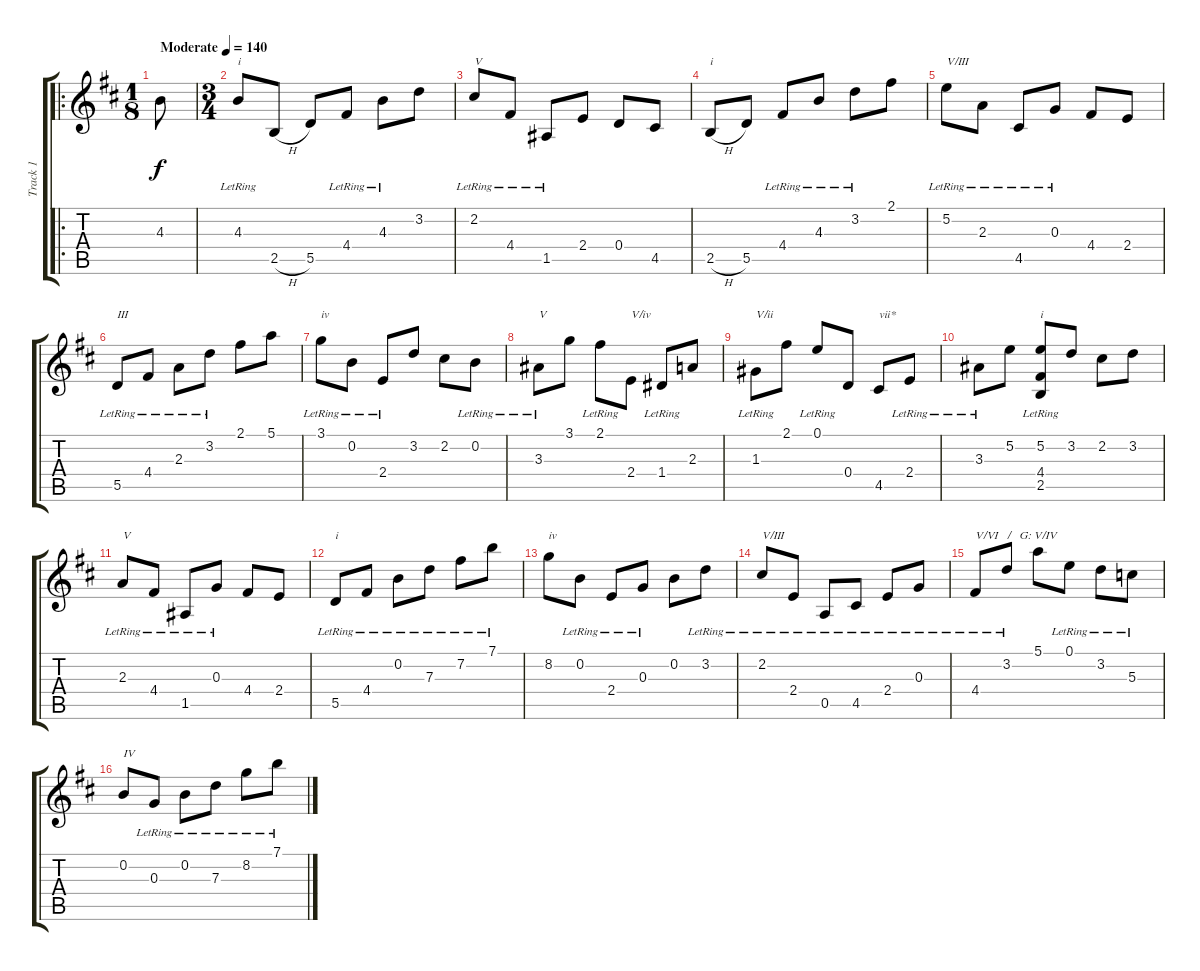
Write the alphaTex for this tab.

\track ("Track 1" "Track 1") {instrument acousticguitarnylon}
\staff {score tabs}
\tuning (E4 B3 G3 D3 A2 E2) {hide}
\ro
\ts (1 8)
\tempo (140 "Moderate")
\clef g2
\ks bminor
4.3.8{dy f instrument acousticguitarnylon} |
\ts (3 4)
4.3{lr}.8{txt "i"} 2.5{h}.8 5.5.8 4.4{lr}.8 4.3{lr}.8 3.2.8 |
2.2{lr}.8{txt "V"} 4.4{lr}.8 1.5{lr}.8 2.4.8 0.4.8 4.5.8 |
2.5{h}.8{txt "i"} 5.5.8 4.4{lr}.8 4.3{lr}.8 3.2{lr}.8 2.1.8 |
5.2{lr}.8{txt "V/III"} 2.3{lr}.8 4.5{lr}.8 0.3{lr}.8 4.4.8 2.4.8 |
5.5{lr}.8{txt "III"} 4.4{lr}.8 2.3{lr}.8 3.2{lr}.8 2.1.8 5.1.8 |
3.1{lr}.8{txt "iv"} 0.2{lr}.8 2.4{lr}.8 3.2.8 2.2.8 0.2{lr}.8 |
3.3{lr}.8{txt "V"} 3.1.8 2.1{lr}.8 2.4.8{txt "V/iv"} 1.4{lr}.8 2.3.8 |
1.3{lr}.8{txt "V/ii"} 2.1.8 0.1{lr}.8 0.4.8 4.5.8{txt "vii*"} 2.4{lr}.8 |
3.3{lr}.8 5.2.8 (5.2 4.4{lr} 2.5{lr}).8{txt "i"} 3.2.8 2.2.8 3.2.8 |
2.3{lr}.8{txt "V"} 4.4{lr}.8 1.5{lr}.8 0.3{lr}.8 4.4.8 2.4.8 |
5.5{lr}.8{txt "i"} 4.4{lr}.8 0.2{lr}.8 7.3{lr}.8 7.2{lr}.8 7.1{lr}.8 |
8.2.8{txt "iv"} 0.2{lr}.8 2.4{lr}.8 0.3{lr}.8 0.2.8 3.2{lr}.8 |
2.2{lr}.8{txt "V/III"} 2.4{lr}.8 0.5{lr}.8 4.5{lr}.8 2.4{lr}.8 0.3{lr}.8 |
4.4{lr}.8{txt "V/VI   /   G: V/IV"} 3.2{lr}.8 5.1.8 0.1{lr}.8 3.2{lr}.8 5.3{lr}.8 |
0.2.8{txt "IV"} 0.3{lr}.8 0.2{lr}.8 7.3{lr}.8 8.2{lr}.8 7.1{lr}.8
